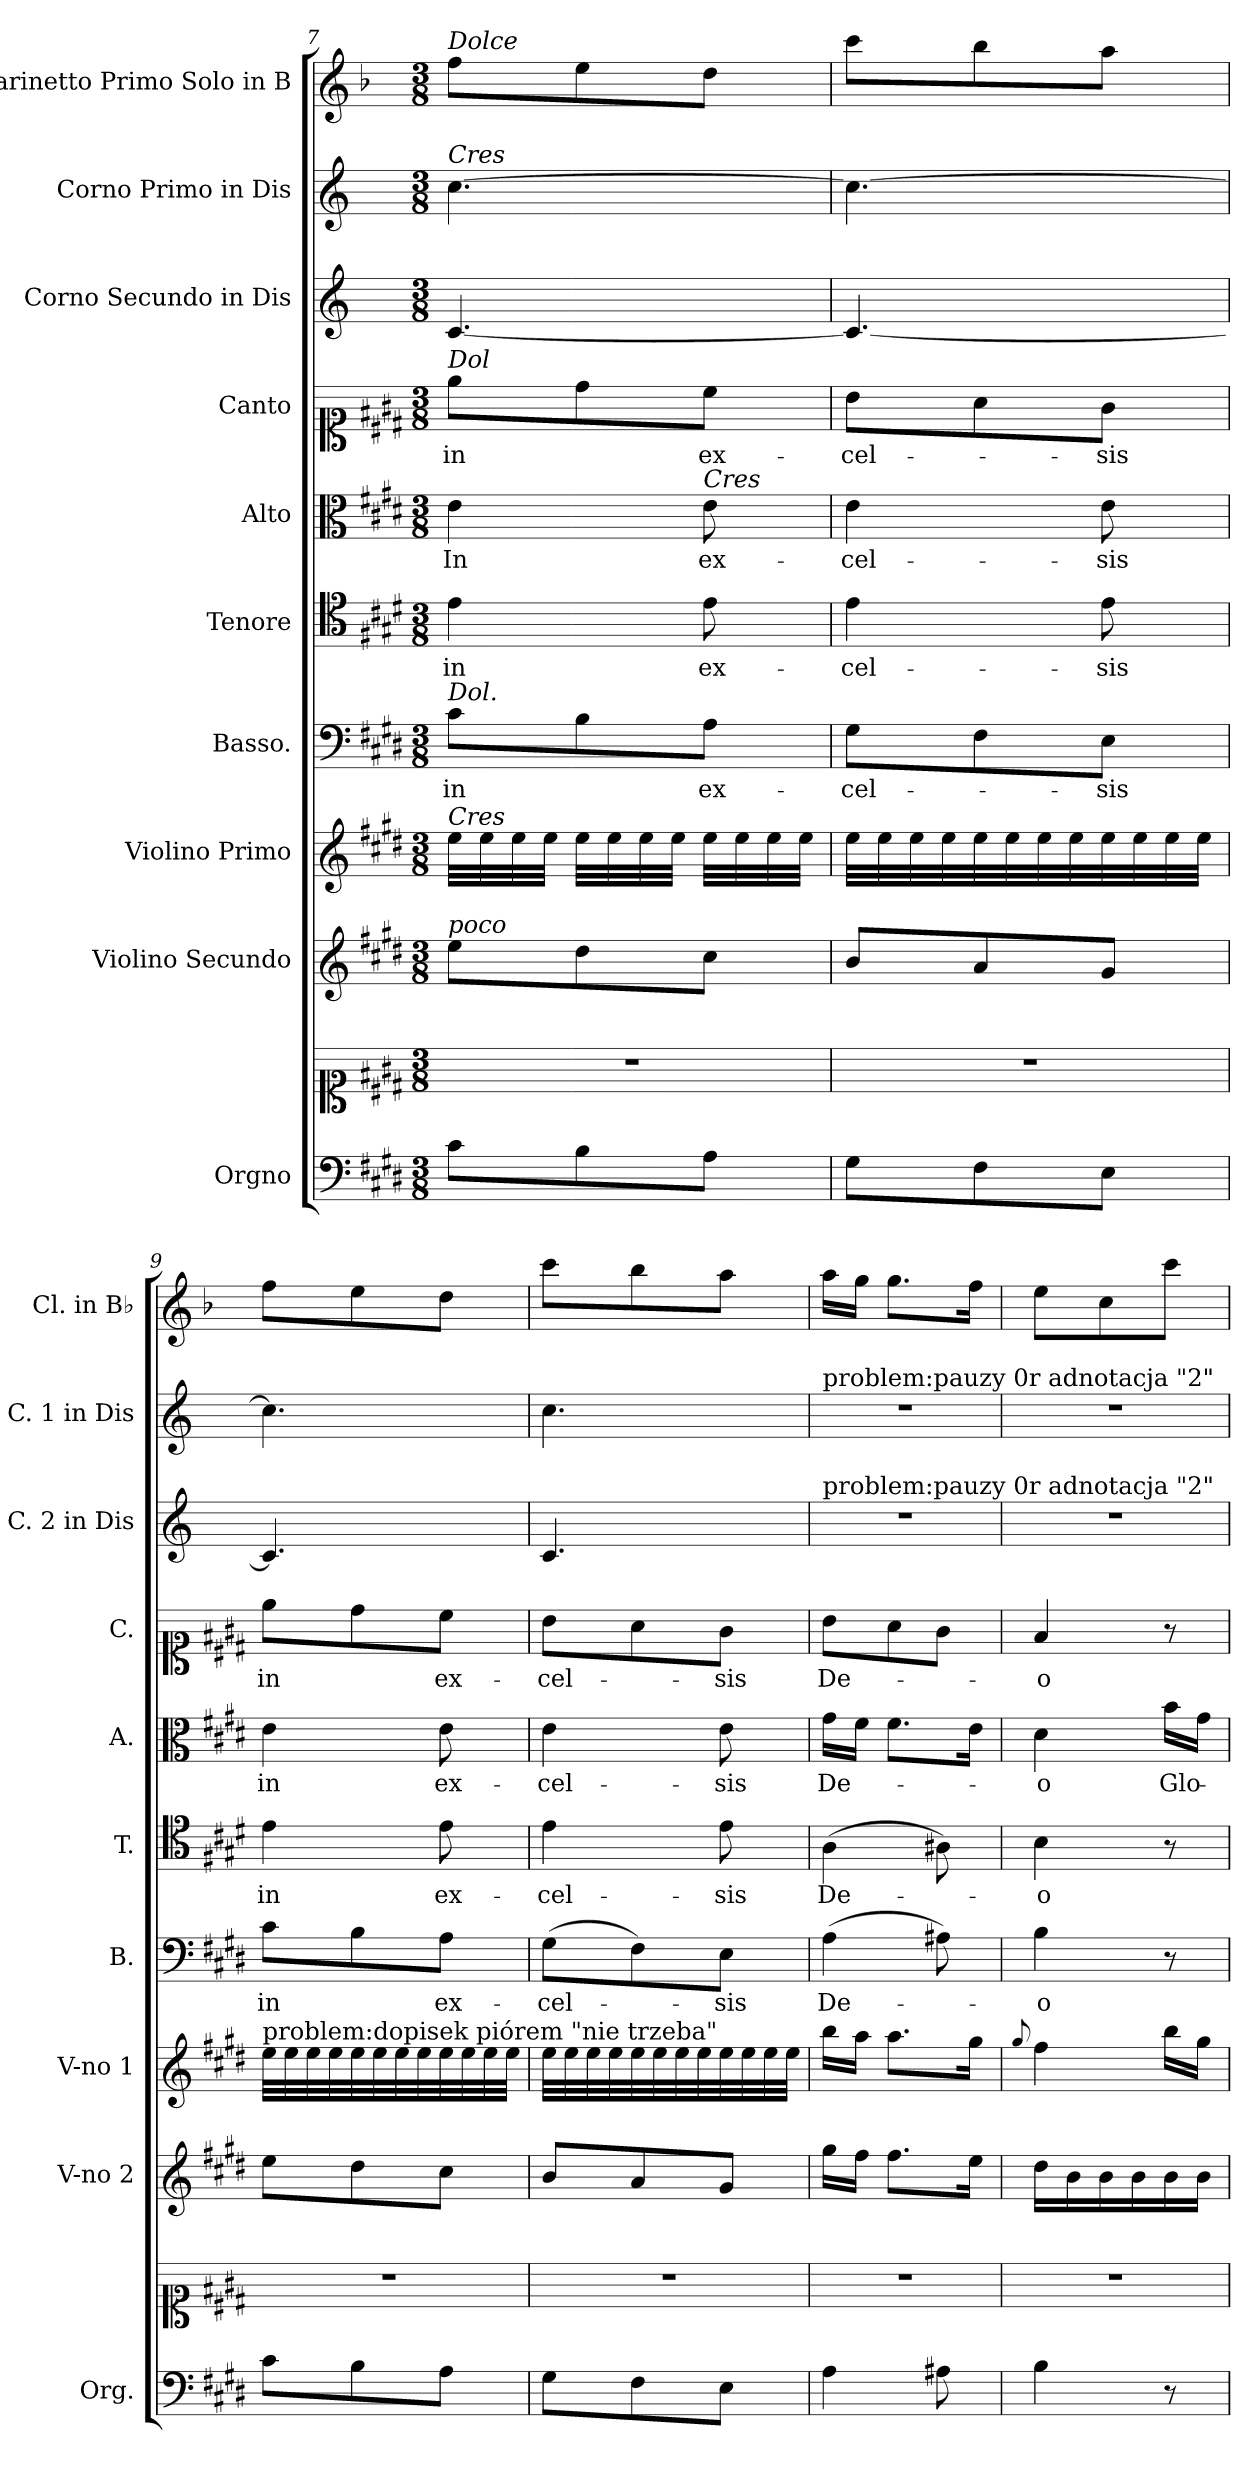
**kern	**kern	**kern	**kern	**kern	**text	**kern	**text	**kern	**text	**kern	**text	**kern	**kern	**kern
*part10	*part10	*part9	*part8	*part7	*part7	*part6	*part6	*part5	*part5	*part4	*part4	*part3	*part2	*part1
*staff11	*staff10	*staff9	*staff8	*staff7	*staff7	*staff6	*staff6	*staff5	*staff5	*staff4	*staff4	*staff3	*staff2	*staff1
*I"Orgno	*	*I"Violino Secundo	*I"Violino Primo	*I"Basso.	*	*I"Tenore	*	*I"Alto	*	*I"Canto	*	*I"Corno Secundo in Dis	*I"Corno Primo in Dis	*I"Clarinetto Primo Solo in B
*I'Org.	*	*I'V-no 2	*I'V-no 1	*I'B.	*	*I'T.	*	*I'A.	*	*I'C.	*	*I'C. 2 in Dis	*I'C. 1 in Dis	*I'Cl. in B♭
*clefF4	*clefC1	*clefG2	*clefG2	*clefF4	*	*clefC4	*	*clefC3	*	*clefC1	*	*clefG2	*clefG2	*clefG2
*	*	*	*	*	*	*	*	*	*	*	*	*ITrd5c8	*ITrd5c8	*ITrd1c1
*k[f#c#g#d#]	*k[f#c#g#d#]	*k[f#c#g#d#]	*k[f#c#g#d#]	*k[f#c#g#d#]	*	*k[f#c#g#d#]	*	*k[f#c#g#d#]	*	*k[f#c#g#d#]	*	*k[f#c#g#d#]	*k[f#c#g#d#]	*k[f#c#g#d#]
*M3/8	*M3/8	*M3/8	*M3/8	*M3/8	*	*M3/8	*	*M3/8	*	*M3/8	*	*M3/8	*M3/8	*M3/8
=7	=7	=7	=7	=7	=7	=7	=7	=7	=7	=7	=7	=7	=7	=7
!	!	!	!	!	!	!	!	!	!	!	!	!	!	!LO:TX:a:i:t=Dolce
!	!	!	!	!	!	!	!	!	!	!	!	!	!LO:TX:a:i:t=Cres	!
!	!	!	!	!	!	!	!	!	!	!LO:TX:a:i:t=Dol	!	!	!	!
!	!	!	!	!LO:TX:a:i:t=Dol.	!	!	!	!	!	!	!	!	!	!
!	!	!	!LO:TX:a:i:t=Cres	!	!	!	!	!	!	!	!	!	!	!
!	!	!LO:TX:a:i:t=poco	!	!	!	!	!	!	!	!	!	!	!	!
8c#L	4.r	8eeL	32eeLLL	8c#L	in	4e	in	4e	In	8eeL	in	[4.E	[4.e	8eeL
.	.	.	32ee	.	.	.	.	.	.	.	.	.	.	.
.	.	.	32ee	.	.	.	.	.	.	.	.	.	.	.
.	.	.	32eeJJJ	.	.	.	.	.	.	.	.	.	.	.
8B	.	8dd#	32eeLLL	8B	.	.	.	.	.	8dd#	.	.	.	8dd#
.	.	.	32ee	.	.	.	.	.	.	.	.	.	.	.
.	.	.	32ee	.	.	.	.	.	.	.	.	.	.	.
.	.	.	32eeJJJ	.	.	.	.	.	.	.	.	.	.	.
!	!	!	!	!	!	!	!	!LO:TX:a:i:t=Cres	!	!	!	!	!	!
8AJ	.	8cc#J	32eeLLL	8AJ	ex-	8e	ex-	8e	ex-	8cc#J	ex-	.	.	8cc#J
.	.	.	32ee	.	.	.	.	.	.	.	.	.	.	.
.	.	.	32ee	.	.	.	.	.	.	.	.	.	.	.
.	.	.	32eeJJJ	.	.	.	.	.	.	.	.	.	.	.
=8	=8	=8	=8	=8	=8	=8	=8	=8	=8	=8	=8	=8	=8	=8
8G#L	4.r	8bL	32eeLLL	8G#L	-cel-	4e	-cel-	4e	-cel-	8bL	-cel-	4.E_	4.e_	8bbL
.	.	.	32ee	.	.	.	.	.	.	.	.	.	.	.
.	.	.	32ee	.	.	.	.	.	.	.	.	.	.	.
.	.	.	32ee	.	.	.	.	.	.	.	.	.	.	.
8F#	.	8a	32ee	8F#	.	.	.	.	.	8a	.	.	.	8aa
.	.	.	32ee	.	.	.	.	.	.	.	.	.	.	.
.	.	.	32ee	.	.	.	.	.	.	.	.	.	.	.
.	.	.	32ee	.	.	.	.	.	.	.	.	.	.	.
8EJ	.	8g#J	32ee	8EJ	-sis	8e	-sis	8e	-sis	8g#J	-sis	.	.	8gg#J
.	.	.	32ee	.	.	.	.	.	.	.	.	.	.	.
.	.	.	32ee	.	.	.	.	.	.	.	.	.	.	.
.	.	.	32eeJJJ	.	.	.	.	.	.	.	.	.	.	.
=9	=9	=9	=9	=9	=9	=9	=9	=9	=9	=9	=9	=9	=9	=9
!	!	!	!LO:TX:a:t=problem&colon;dopisek piórem "nie trzeba"	!	!	!	!	!	!	!	!	!	!	!
8c#L	4.r	8eeL	32eeLLL	8c#L	in	4e	in	4e	in	8eeL	in	4.E]	4.e]	8eeL
.	.	.	32ee	.	.	.	.	.	.	.	.	.	.	.
.	.	.	32ee	.	.	.	.	.	.	.	.	.	.	.
.	.	.	32ee	.	.	.	.	.	.	.	.	.	.	.
8B	.	8dd#	32ee	8B	.	.	.	.	.	8dd#	.	.	.	8dd#
.	.	.	32ee	.	.	.	.	.	.	.	.	.	.	.
.	.	.	32ee	.	.	.	.	.	.	.	.	.	.	.
.	.	.	32ee	.	.	.	.	.	.	.	.	.	.	.
8AJ	.	8cc#J	32ee	8AJ	ex-	8e	ex-	8e	ex-	8cc#J	ex-	.	.	8cc#J
.	.	.	32ee	.	.	.	.	.	.	.	.	.	.	.
.	.	.	32ee	.	.	.	.	.	.	.	.	.	.	.
.	.	.	32eeJJJ	.	.	.	.	.	.	.	.	.	.	.
=10	=10	=10	=10	=10	=10	=10	=10	=10	=10	=10	=10	=10	=10	=10
8G#L	4.r	8bL	32eeLLL	(8G#L	-cel-	4e	-cel-	4e	-cel-	8bL	-cel-	4.E	4.e	8bbL
.	.	.	32ee	.	.	.	.	.	.	.	.	.	.	.
.	.	.	32ee	.	.	.	.	.	.	.	.	.	.	.
.	.	.	32ee	.	.	.	.	.	.	.	.	.	.	.
8F#	.	8a	32ee	8F#)	.	.	.	.	.	8a	.	.	.	8aa
.	.	.	32ee	.	.	.	.	.	.	.	.	.	.	.
.	.	.	32ee	.	.	.	.	.	.	.	.	.	.	.
.	.	.	32ee	.	.	.	.	.	.	.	.	.	.	.
8EJ	.	8g#J	32ee	8EJ	-sis	8e	-sis	8e	-sis	8g#J	-sis	.	.	8gg#J
.	.	.	32ee	.	.	.	.	.	.	.	.	.	.	.
.	.	.	32ee	.	.	.	.	.	.	.	.	.	.	.
.	.	.	32eeJJJ	.	.	.	.	.	.	.	.	.	.	.
=11	=11	=11	=11	=11	=11	=11	=11	=11	=11	=11	=11	=11	=11	=11
!	!	!	!	!	!	!	!	!	!	!	!	!	!LO:TX:a:t=problem&colon;pauzy 0r adnotacja "2"	!
!	!	!	!	!	!	!	!	!	!	!	!	!LO:TX:a:t=problem&colon;pauzy 0r adnotacja "2"	!	!
4A	4.r	16gg#LL	16bbLL	(4A	De-	(4A	De-	16g#LL	De-	8bL	De-	4.r	4.r	16gg#LL
.	.	16ff#JJ	16aaJJ	.	.	.	.	16f#JJ	.	.	.	.	.	16ff#JJ
.	.	8.ff#L	8.aaL	.	.	.	.	8.f#L	.	8a	.	.	.	8.ff#L
8A#X	.	.	.	8A#X)	.	8A#X)	.	.	.	8g#J	.	.	.	.
.	.	16eeJk	16gg#Jk	.	.	.	.	16eJk	.	.	.	.	.	16eeJk
=12	=12	=12	=12	=12	=12	=12	=12	=12	=12	=12	=12	=12	=12	=12
.	.	.	8qqgg#/	.	.	.	.	.	.	.	.	.	.	.
4B	4.r	16dd#LL	4ff#	4B	-o	4B	-o	4d#	-o	4f#	-o	4.r	4.r	8dd#L
.	.	16b	.	.	.	.	.	.	.	.	.	.	.	.
.	.	16b	.	.	.	.	.	.	.	.	.	.	.	8b
.	.	16b	.	.	.	.	.	.	.	.	.	.	.	.
8r	.	16b	16bbLL	8r	.	8r	.	16bLL	Glo-	8r	.	.	.	8bbJ
.	.	16bJJ	16gg#JJ	.	.	.	.	16g#JJ	.	.	.	.	.	.
=	=	=	=	=	=	=	=	=	=	=	=	=	=	=
*-	*-	*-	*-	*-	*-	*-	*-	*-	*-	*-	*-	*-	*-	*-
